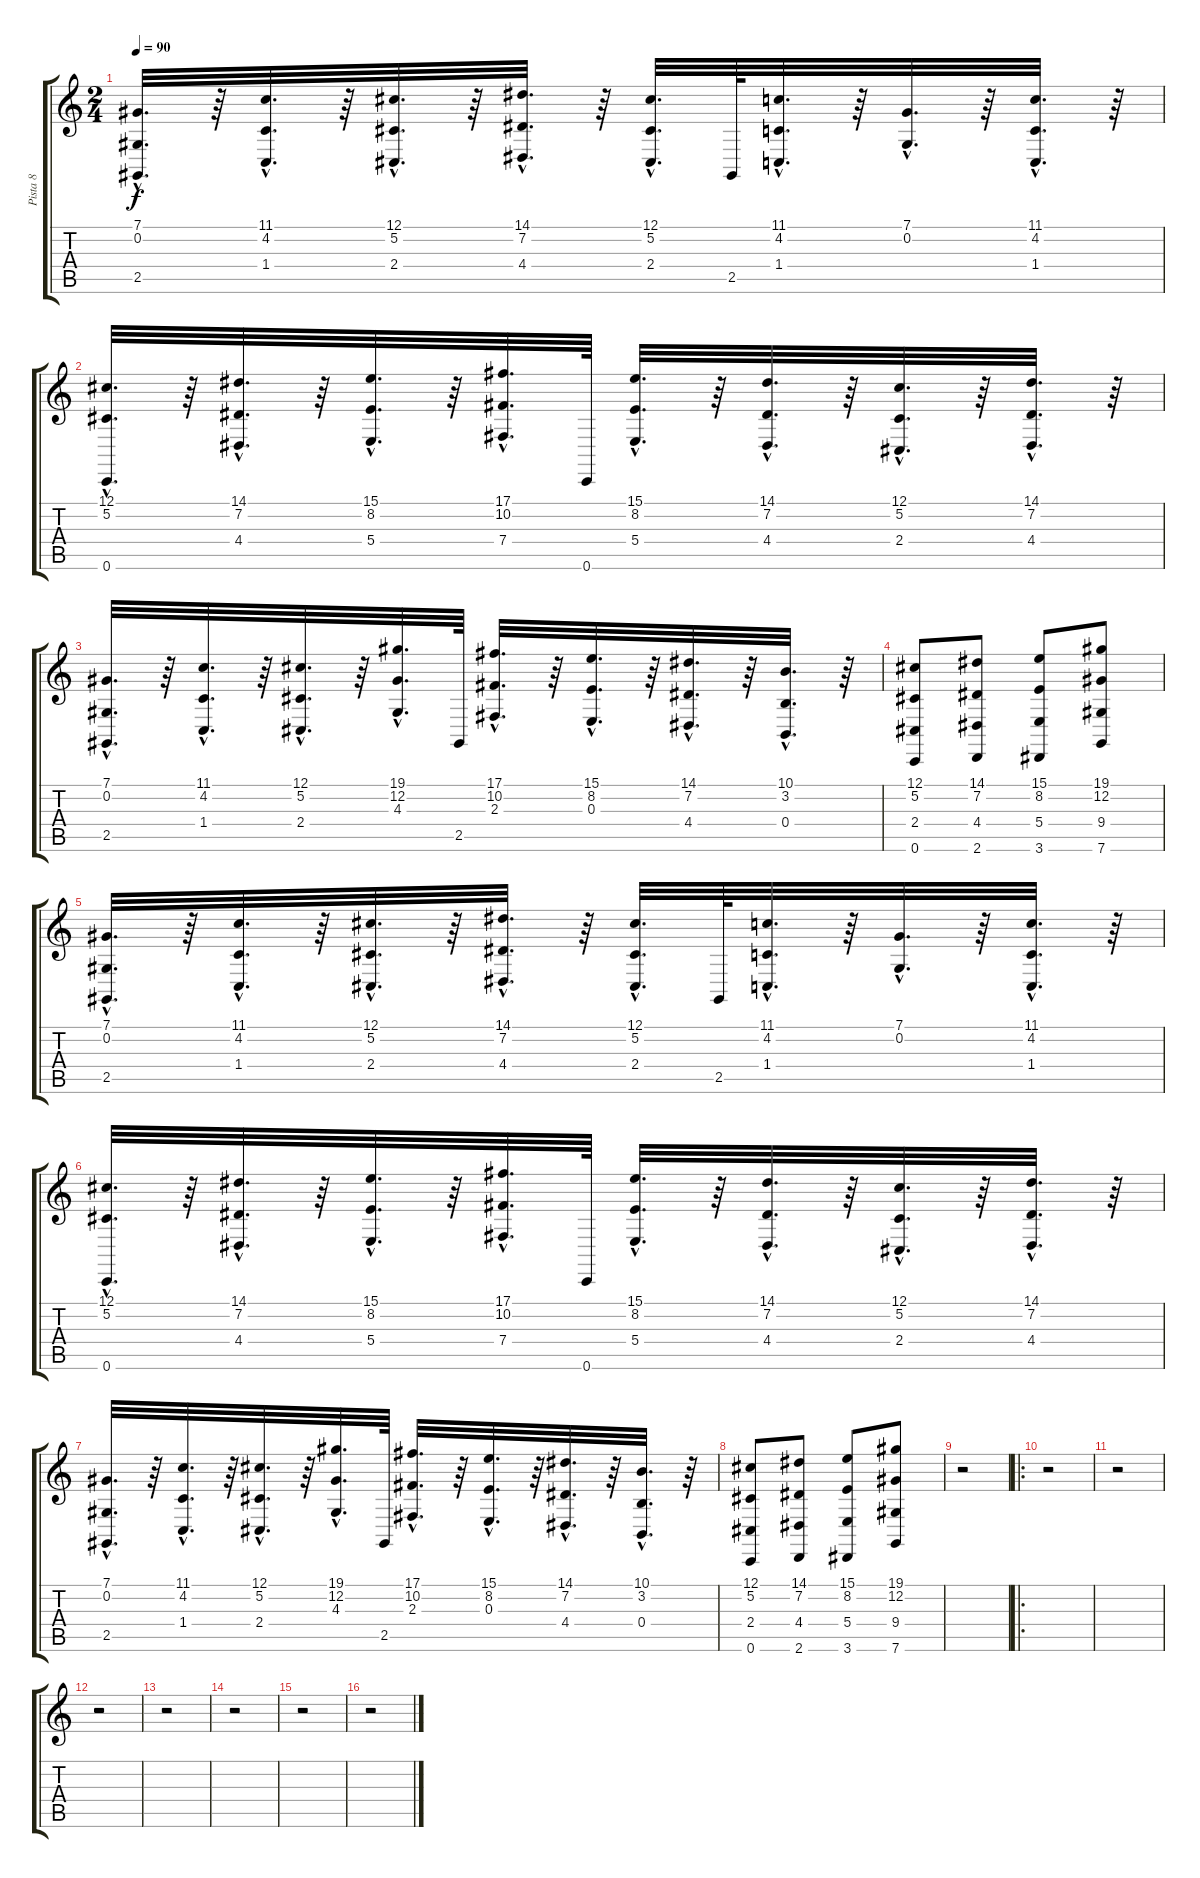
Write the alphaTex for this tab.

\track ("Pista 8" "Pista 8") {instrument violin}
\staff {score tabs}
\tuning (Db4 Ab3 E3 B2 Gb2 C2) {hide}
\ts (2 4)
\tempo 90
\clef g2
\ks c
(7.1{hac} 0.2{hac} 2.5{hac}).32{d dy f volume 11} r.64 (11.1{hac} 4.2{hac} 1.4{hac}).32{d} r.64 (12.1{hac} 5.2{hac} 2.4{hac}).32{d} r.64 (14.1{hac} 7.2{hac} 4.4{hac}).32{d} r.64 (12.1{hac} 5.2{hac} 2.4{hac}).32{d} 2.5.64 (11.1{hac} 4.2{hac} 1.4{hac}).32{d} r.64 (7.1{hac} 0.2{hac}).32{d} r.64 (11.1{hac} 4.2{hac} 1.4{hac}).32{d} r.64 |
(12.1{hac} 5.2{hac} 0.6{hac}).32{d} r.64 (14.1{hac} 7.2{hac} 4.4{hac}).32{d} r.64 (15.1{hac} 8.2{hac} 5.4{hac}).32{d} r.64 (17.1{hac} 10.2{hac} 7.4{hac}).32{d} 0.6.64 (15.1{hac} 8.2{hac} 5.4{hac}).32{d} r.64 (14.1{hac} 7.2{hac} 4.4{hac}).32{d} r.64 (12.1{hac} 5.2{hac} 2.4{hac}).32{d} r.64 (14.1{hac} 7.2{hac} 4.4{hac}).32{d} r.64 |
(7.1{hac} 0.2{hac} 2.5{hac}).32{d} r.64 (11.1{hac} 4.2{hac} 1.4{hac}).32{d} r.64 (12.1{hac} 5.2{hac} 2.4{hac}).32{d} r.64 (19.1{hac} 12.2{hac} 4.3{hac}).32{d} 2.5.64 (17.1{hac} 10.2{hac} 2.3{hac}).32{d} r.64 (15.1{hac} 8.2{hac} 0.3{hac}).32{d} r.64 (14.1{hac} 7.2{hac} 4.4{hac}).32{d} r.64 (10.1{hac} 3.2{hac} 0.4{hac}).32{d} r.64 |
(12.1 5.2 2.4 0.6).8 (14.1 7.2 4.4 2.6).8 (15.1 8.2 5.4 3.6).8 (19.1 12.2 9.4 7.6).8 |
(7.1{hac} 0.2{hac} 2.5{hac}).32{d} r.64 (11.1{hac} 4.2{hac} 1.4{hac}).32{d} r.64 (12.1{hac} 5.2{hac} 2.4{hac}).32{d} r.64 (14.1{hac} 7.2{hac} 4.4{hac}).32{d} r.64 (12.1{hac} 5.2{hac} 2.4{hac}).32{d} 2.5.64 (11.1{hac} 4.2{hac} 1.4{hac}).32{d} r.64 (7.1{hac} 0.2{hac}).32{d} r.64 (11.1{hac} 4.2{hac} 1.4{hac}).32{d} r.64 |
(12.1{hac} 5.2{hac} 0.6{hac}).32{d} r.64 (14.1{hac} 7.2{hac} 4.4{hac}).32{d} r.64 (15.1{hac} 8.2{hac} 5.4{hac}).32{d} r.64 (17.1{hac} 10.2{hac} 7.4{hac}).32{d} 0.6.64 (15.1{hac} 8.2{hac} 5.4{hac}).32{d} r.64 (14.1{hac} 7.2{hac} 4.4{hac}).32{d} r.64 (12.1{hac} 5.2{hac} 2.4{hac}).32{d} r.64 (14.1{hac} 7.2{hac} 4.4{hac}).32{d} r.64 |
(7.1{hac} 0.2{hac} 2.5{hac}).32{d} r.64 (11.1{hac} 4.2{hac} 1.4{hac}).32{d} r.64 (12.1{hac} 5.2{hac} 2.4{hac}).32{d} r.64 (19.1{hac} 12.2{hac} 4.3{hac}).32{d} 2.5.64 (17.1{hac} 10.2{hac} 2.3{hac}).32{d} r.64 (15.1{hac} 8.2{hac} 0.3{hac}).32{d} r.64 (14.1{hac} 7.2{hac} 4.4{hac}).32{d} r.64 (10.1{hac} 3.2{hac} 0.4{hac}).32{d} r.64 |
(12.1 5.2 2.4 0.6).8 (14.1 7.2 4.4 2.6).8 (15.1 8.2 5.4 3.6).8 (19.1 12.2 9.4 7.6).8 |
r.2 |
\ro
r.2 |
r.2 |
r.2 |
r.2 |
r.2 |
r.2 |
r.2
